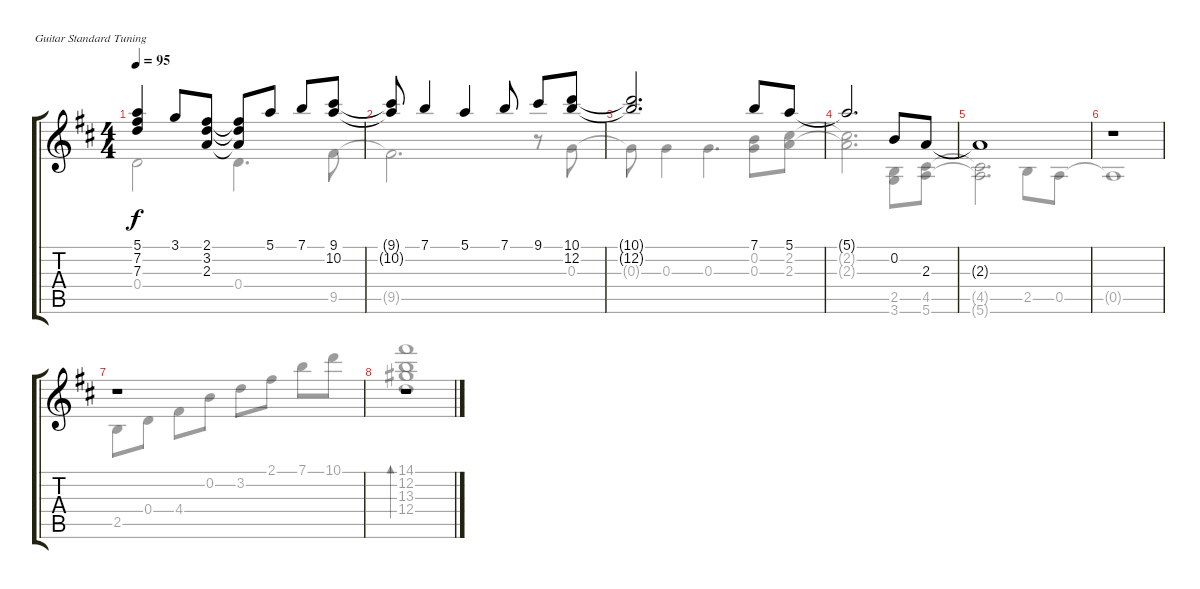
\bracketExtendMode groupsimilarinstruments
\firstSystemTrackNameOrientation horizontal
\otherSystemsTrackNameOrientation horizontal
\track "" {instrument acousticguitarnylon}
\staff {score tabs}
\tuning (E4 B3 G3 D3 A2 E2)
\voice
\ts (4 4)
\tempo 95
\clef g2
\scale
0.359179
\ks d
(5.1 7.2 7.3).4{dy f} 3.1.8 (2.1 3.2 2.3).8 (2.1{t} 3.2{t} 2.3{t}).8 5.1.8 7.1.8 (9.1 10.2).8 |
\scale
0.228404 (9.1{t} 10.2{t}).8 7.1.4 5.1.4 7.1.8 9.1.8 (10.1 12.2).8 |
\scale
0.228404 (10.1{t} 12.2{t}).2{d} 7.1.8 5.1.8 |
\scale
0.184447 5.1{t}.2{d} 0.2.8 2.3.8 |
2.3{t}.1 |
r.1 |
r.1 |
r.1{bd 0}
\voice
\clef g2
\ottava regular
\simile none
\scale
0.359179
\ks d
0.4.2{dy f} 0.4.4{d} 9.5.8 |
\scale
0.228404 9.5{t}.2{d} r.8 0.3.8 |
\scale
0.228404 0.3{t}.8 0.3.4 0.3.4{d} (0.2 0.3).8 (2.3 2.2).8 |
\scale
0.184447 (2.3{t} 2.2{t}).2{d} (2.5 3.6).8 (4.5 5.6).8 |
(4.5{t} 5.6{t}).2{d} 2.5.8 0.5.8 |
0.5{t}.1 |
2.5.8 0.4.8 4.4.8 0.2.8 3.2.8 2.1.8 7.1.8 10.1.8 |
(14.1 12.2 13.3 12.4).1{bd 240}
